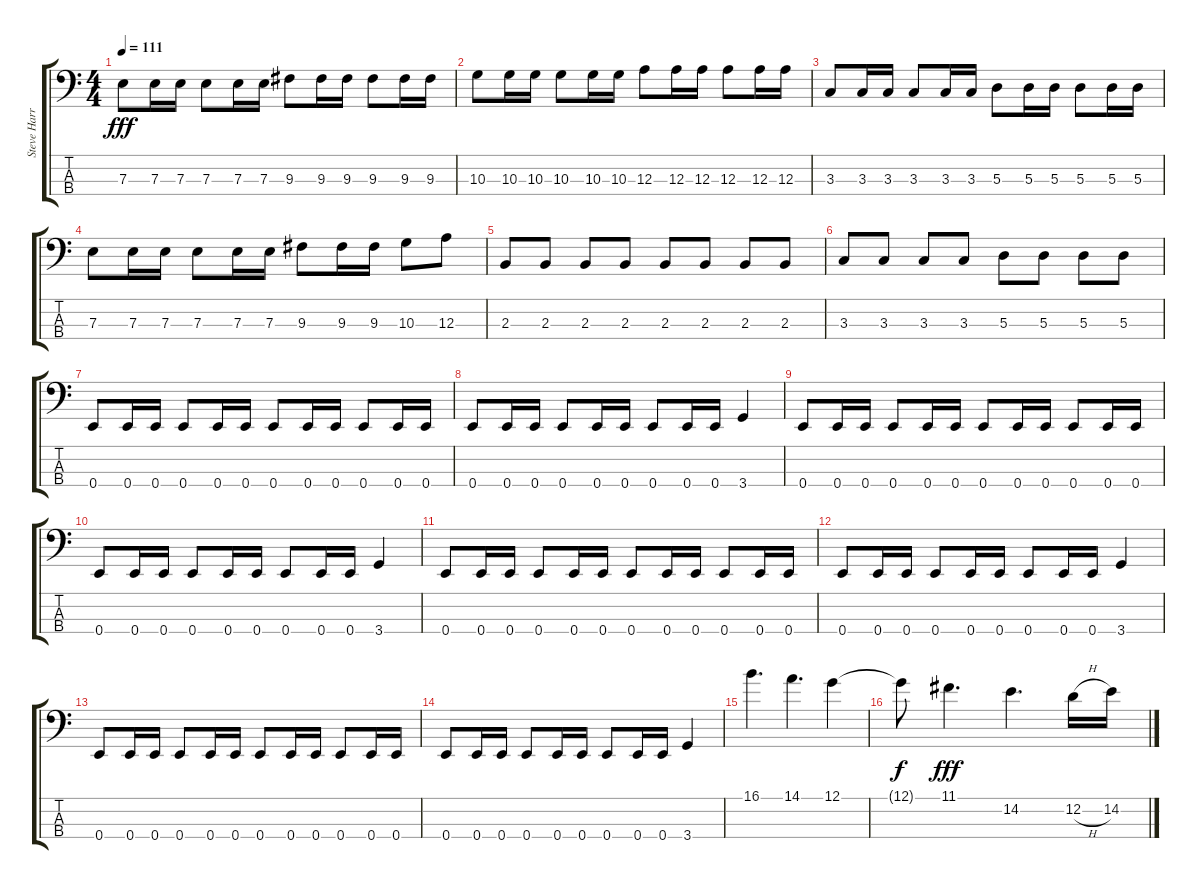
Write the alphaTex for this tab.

\track ("Steve Harris" "Steve Harr") {instrument electricbasspick}
\staff {score tabs}
\tuning (G2 D2 A1 E1) {hide}
\ts (4 4)
\tempo 111
\clef f4
\ks c
7.3.8{dy fff} 7.3.16 7.3.16 7.3.8 7.3.16 7.3.16 9.3.8 9.3.16 9.3.16 9.3.8 9.3.16 9.3.16 |
10.3.8 10.3.16 10.3.16 10.3.8 10.3.16 10.3.16 12.3.8 12.3.16 12.3.16 12.3.8 12.3.16 12.3.16 |
3.3.8 3.3.16 3.3.16 3.3.8 3.3.16 3.3.16 5.3.8 5.3.16 5.3.16 5.3.8 5.3.16 5.3.16 |
7.3.8 7.3.16 7.3.16 7.3.8 7.3.16 7.3.16 9.3.8 9.3.16 9.3.16 10.3.8 12.3.8 |
2.3.8 2.3.8 2.3.8 2.3.8 2.3.8 2.3.8 2.3.8 2.3.8 |
3.3.8 3.3.8 3.3.8 3.3.8 5.3.8 5.3.8 5.3.8 5.3.8 |
0.4.8 0.4.16 0.4.16 0.4.8 0.4.16 0.4.16 0.4.8 0.4.16 0.4.16 0.4.8 0.4.16 0.4.16 |
0.4.8 0.4.16 0.4.16 0.4.8 0.4.16 0.4.16 0.4.8 0.4.16 0.4.16 3.4.4 |
0.4.8 0.4.16 0.4.16 0.4.8 0.4.16 0.4.16 0.4.8 0.4.16 0.4.16 0.4.8 0.4.16 0.4.16 |
0.4.8 0.4.16 0.4.16 0.4.8 0.4.16 0.4.16 0.4.8 0.4.16 0.4.16 3.4.4 |
0.4.8 0.4.16 0.4.16 0.4.8 0.4.16 0.4.16 0.4.8 0.4.16 0.4.16 0.4.8 0.4.16 0.4.16 |
0.4.8 0.4.16 0.4.16 0.4.8 0.4.16 0.4.16 0.4.8 0.4.16 0.4.16 3.4.4 |
0.4.8 0.4.16 0.4.16 0.4.8 0.4.16 0.4.16 0.4.8 0.4.16 0.4.16 0.4.8 0.4.16 0.4.16 |
0.4.8 0.4.16 0.4.16 0.4.8 0.4.16 0.4.16 0.4.8 0.4.16 0.4.16 3.4.4 |
16.1.4{d} 14.1.4{d} 12.1.4 |
12.1{t}.8{dy f} 11.1.4{d dy fff} 14.2.4{d} 12.2{h}.16 14.2{h}.16
